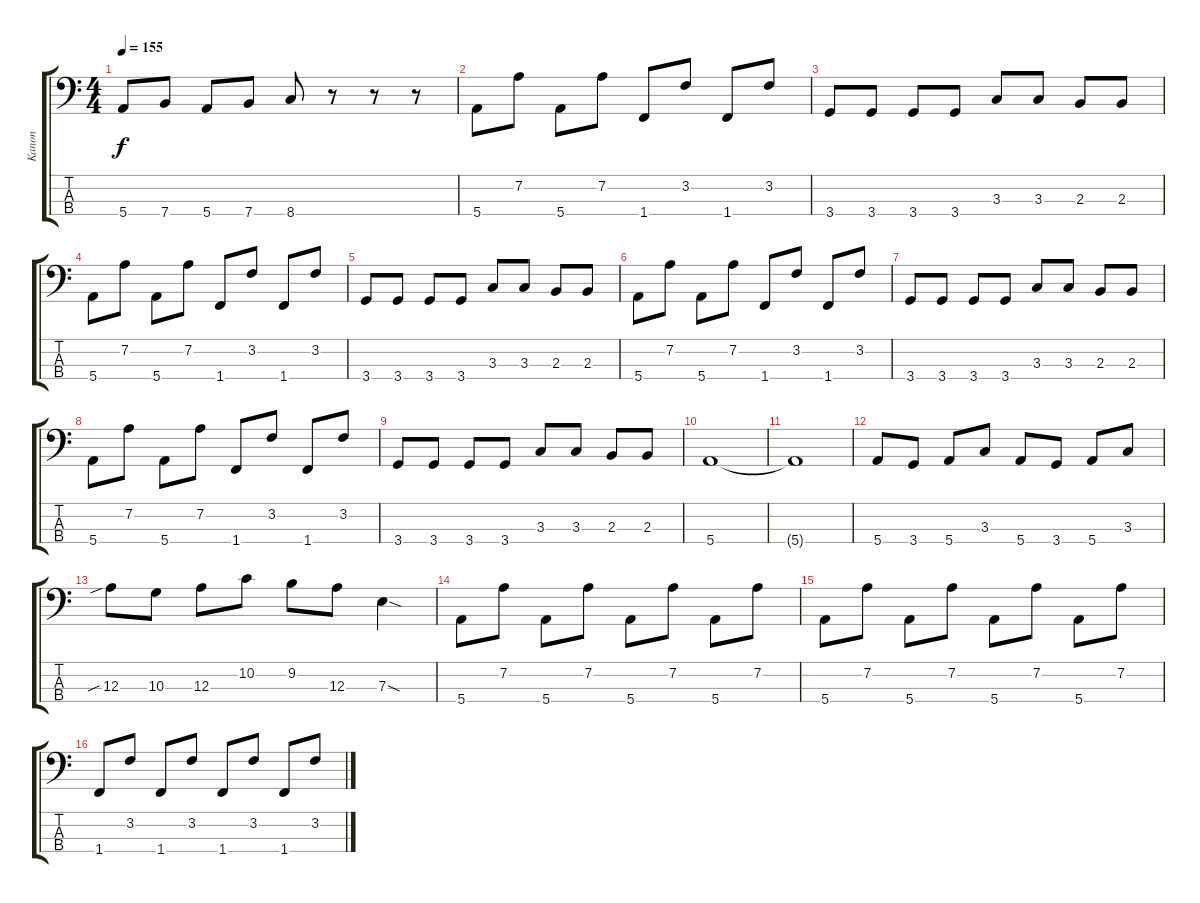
\track ("Kanon" "Kanon") {instrument electricbassfinger}
\staff {score tabs}
\tuning (G2 D2 A1 E1) {hide}
\ts (4 4)
\tempo 155
\clef f4
\ks c
5.4.8{dy f} 7.4.8 5.4.8 7.4.8 8.4.8 r.8 r.8 r.8 |
5.4.8 7.2.8 5.4.8 7.2.8 1.4.8 3.2.8 1.4.8 3.2.8 |
3.4.8 3.4.8 3.4.8 3.4.8 3.3.8 3.3.8 2.3.8 2.3.8 |
5.4.8 7.2.8 5.4.8 7.2.8 1.4.8 3.2.8 1.4.8 3.2.8 |
3.4.8 3.4.8 3.4.8 3.4.8 3.3.8 3.3.8 2.3.8 2.3.8 |
5.4.8 7.2.8 5.4.8 7.2.8 1.4.8 3.2.8 1.4.8 3.2.8 |
3.4.8 3.4.8 3.4.8 3.4.8 3.3.8 3.3.8 2.3.8 2.3.8 |
5.4.8 7.2.8 5.4.8 7.2.8 1.4.8 3.2.8 1.4.8 3.2.8 |
3.4.8 3.4.8 3.4.8 3.4.8 3.3.8 3.3.8 2.3.8 2.3.8 |
5.4.1 |
5.4{t}.1 |
5.4.8 3.4.8 5.4.8 3.3.8 5.4.8 3.4.8 5.4.8 3.3.8 |
12.3{sib}.8 10.3.8 12.3.8 10.2.8 9.2.8 12.3.8 7.3{sod}.4 |
5.4.8 7.2.8 5.4.8 7.2.8 5.4.8 7.2.8 5.4.8 7.2.8 |
5.4.8 7.2.8 5.4.8 7.2.8 5.4.8 7.2.8 5.4.8 7.2.8 |
1.4.8 3.2.8 1.4.8 3.2.8 1.4.8 3.2.8 1.4.8 3.2.8
